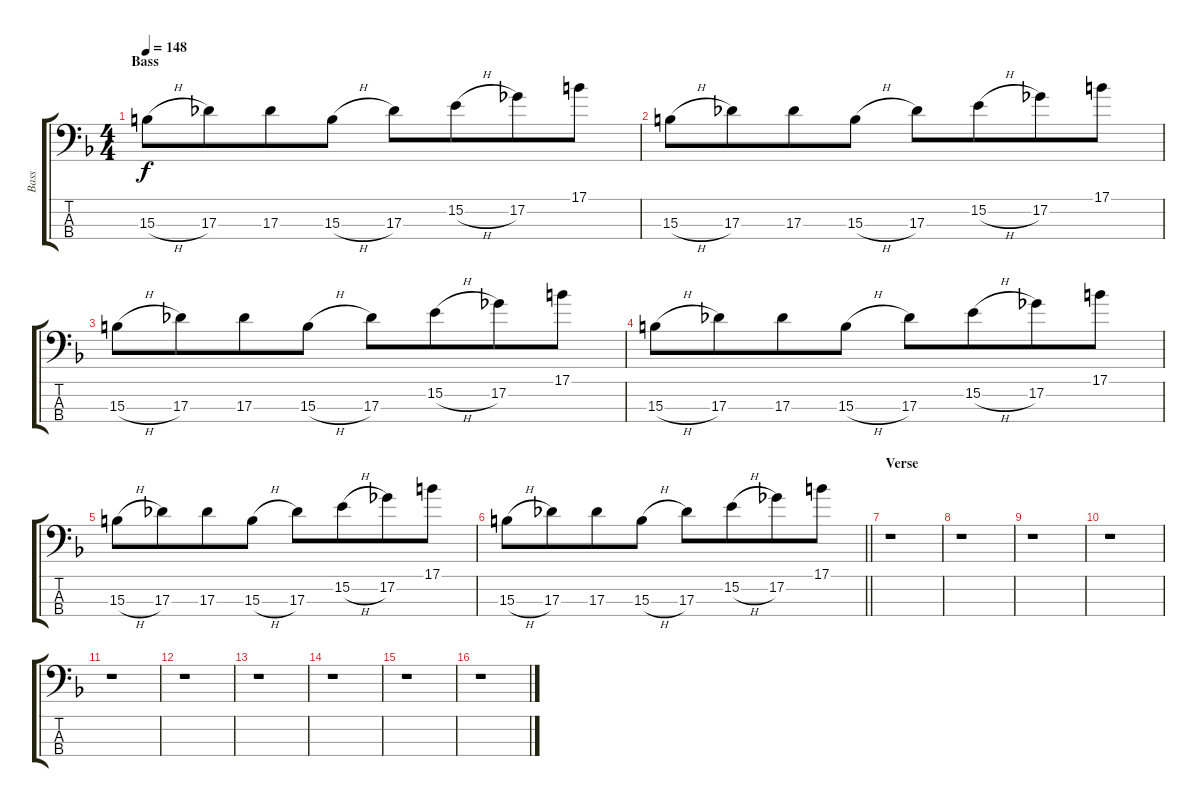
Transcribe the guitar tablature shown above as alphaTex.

\track ("Bass" "Bass") {instrument electricbassfinger}
\staff {score tabs}
\tuning (Gb2 Db2 Ab1 Eb1) {hide}
\ts (4 4)
\section ("" "Bass")
\tempo 148
\clef f4
\ks dminor
15.3{h}.8{dy f instrument electricbassfinger} 17.3.8{beam merge} 17.3.8 15.3{h}.8 17.3.8 15.2{h}.8{beam merge} 17.2.8 17.1.8 |
15.3{h}.8 17.3.8{beam merge} 17.3.8 15.3{h}.8 17.3.8 15.2{h}.8{beam merge} 17.2.8 17.1.8 |
15.3{h}.8 17.3.8{beam merge} 17.3.8 15.3{h}.8 17.3.8 15.2{h}.8{beam merge} 17.2.8 17.1.8 |
15.3{h}.8 17.3.8{beam merge} 17.3.8 15.3{h}.8 17.3.8 15.2{h}.8{beam merge} 17.2.8 17.1.8 |
15.3{h}.8 17.3.8{beam merge} 17.3.8 15.3{h}.8 17.3.8 15.2{h}.8{beam merge} 17.2.8 17.1.8 |
\barLineRight lightlight
15.3{h}.8 17.3.8{beam merge} 17.3.8 15.3{h}.8 17.3.8 15.2{h}.8{beam merge} 17.2.8 17.1.8 |
\section ("" "Verse")
r.1 |
r.1 |
r.1 |
r.1 |
r.1 |
r.1 |
r.1 |
r.1 |
r.1 |
r.1
